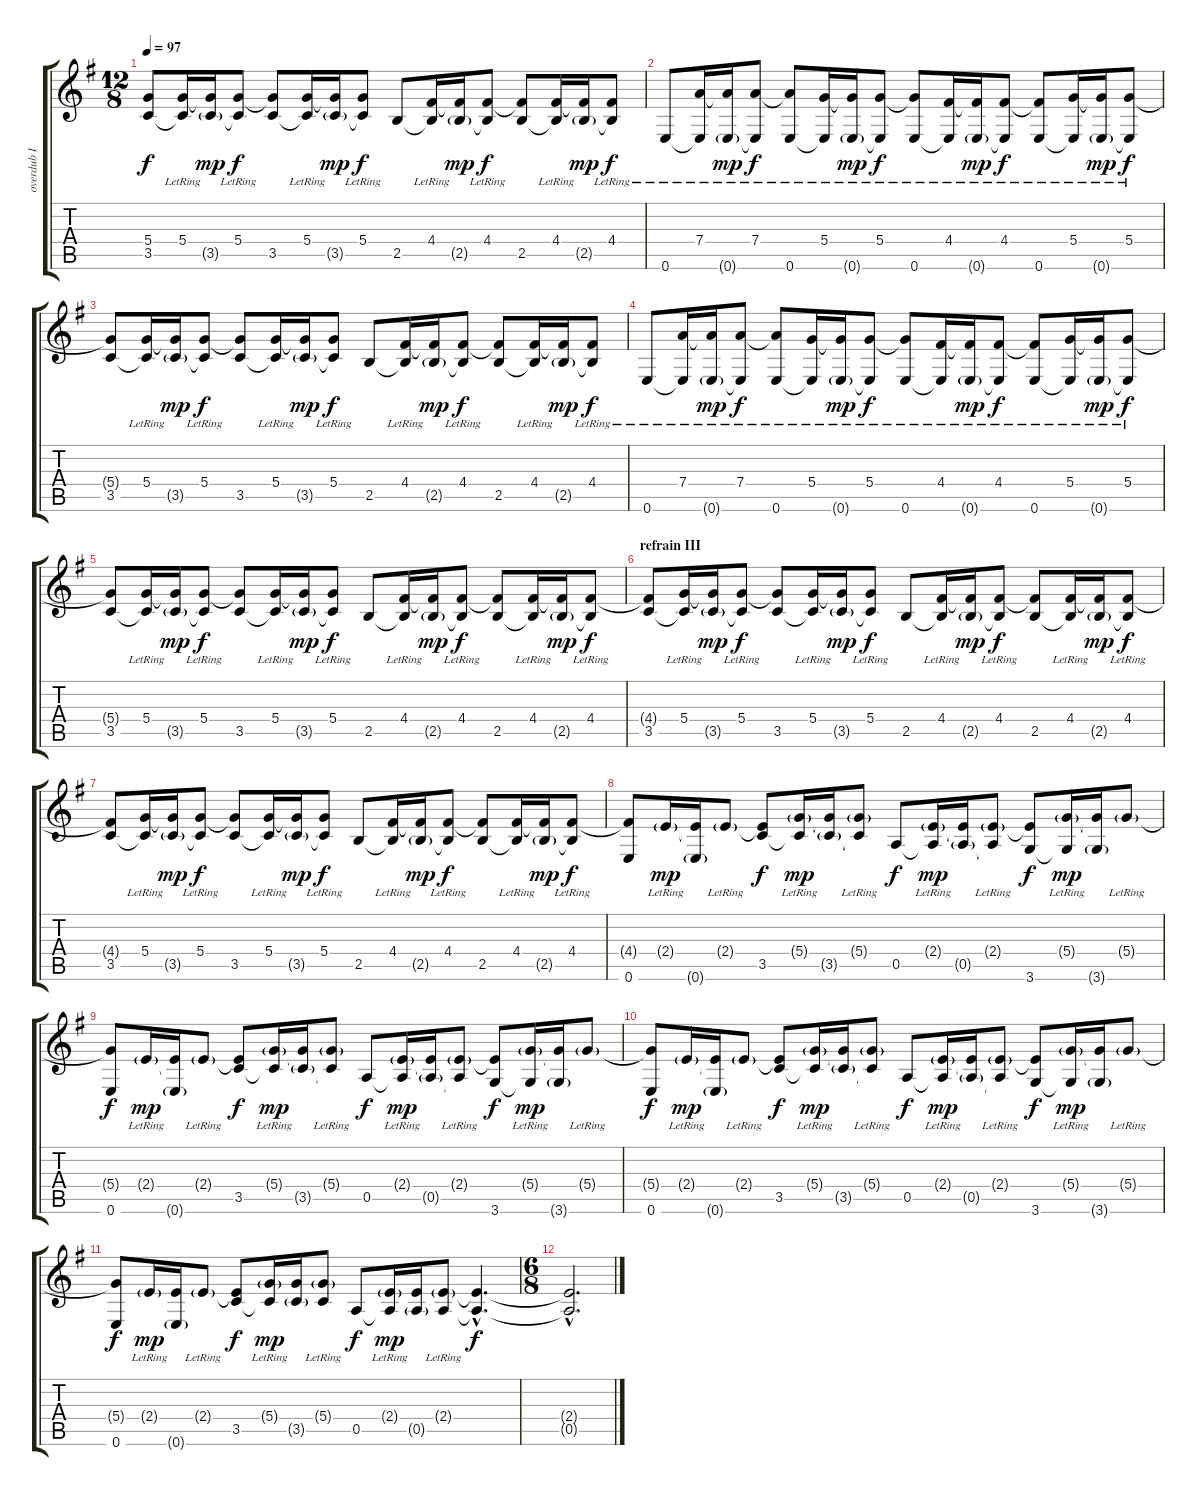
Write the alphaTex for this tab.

\track ("overdub I" "overdub I") {instrument acousticbass}
\staff {score tabs}
\tuning (E4 B3 G3 D3 A2 E2) {hide}
\ts (12 8)
\tempo 97
\clef g2
\ks g
(5.4{t} 3.5).8{dy f} (5.4{lr} 3.5{t}).16 (5.4{t} 3.5{g}).16{dy mp} (5.4{lr} 3.5{t}).8{dy f} (5.4{t} 3.5).8 (5.4{lr} 3.5{t}).16 (5.4{t} 3.5{g}).16{dy mp} (5.4{lr} 3.5{t}).8{dy f} 2.5.8 (4.4{lr} 2.5{t}).16 (4.4{t} 2.5{g}).16{dy mp} (4.4{lr} 2.5{t}).8{dy f} (4.4{t} 2.5).8 (4.4{lr} 2.5{t}).16 (4.4{t} 2.5{g}).16{dy mp} (4.4{lr} 2.5{t}).8{dy f} |
0.6{lr}.8 (7.4{lr} 0.6{t}).16 (7.4{t} 0.6{g lr}).16{dy mp} (7.4{lr} 0.6{t}).8{dy f} (7.4{t} 0.6{lr}).8 (5.4{lr} 0.6{t}).16 (5.4{t} 0.6{g lr}).16{dy mp} (5.4{lr} 0.6{t}).8{dy f} (5.4{t} 0.6{lr}).8 (4.4{lr} 0.6{t}).16 (4.4{t} 0.6{g lr}).16{dy mp} (4.4{lr} 0.6{t}).8{dy f} (4.4{t} 0.6{lr}).8 (5.4{lr} 0.6{t}).16 (5.4{t} 0.6{g lr}).16{dy mp} (5.4{lr} 0.6{t}).8{dy f} |
(5.4{t} 3.5).8 (5.4{lr} 3.5{t}).16 (5.4{t} 3.5{g}).16{dy mp} (5.4{lr} 3.5{t}).8{dy f} (5.4{t} 3.5).8 (5.4{lr} 3.5{t}).16 (5.4{t} 3.5{g}).16{dy mp} (5.4{lr} 3.5{t}).8{dy f} 2.5.8 (4.4{lr} 2.5{t}).16 (4.4{t} 2.5{g}).16{dy mp} (4.4{lr} 2.5{t}).8{dy f} (4.4{t} 2.5).8 (4.4{lr} 2.5{t}).16 (4.4{t} 2.5{g}).16{dy mp} (4.4{lr} 2.5{t}).8{dy f} |
0.6{lr}.8 (7.4{lr} 0.6{t}).16 (7.4{t} 0.6{g lr}).16{dy mp} (7.4{lr} 0.6{t}).8{dy f} (7.4{t} 0.6{lr}).8 (5.4{lr} 0.6{t}).16 (5.4{t} 0.6{g lr}).16{dy mp} (5.4{lr} 0.6{t}).8{dy f} (5.4{t} 0.6{lr}).8 (4.4{lr} 0.6{t}).16 (4.4{t} 0.6{g lr}).16{dy mp} (4.4{lr} 0.6{t}).8{dy f} (4.4{t} 0.6{lr}).8 (5.4{lr} 0.6{t}).16 (5.4{t} 0.6{g lr}).16{dy mp} (5.4{lr} 0.6{t}).8{dy f} |
(5.4{t} 3.5).8 (5.4{lr} 3.5{t}).16 (5.4{t} 3.5{g}).16{dy mp} (5.4{lr} 3.5{t}).8{dy f} (5.4{t} 3.5).8 (5.4{lr} 3.5{t}).16 (5.4{t} 3.5{g}).16{dy mp} (5.4{lr} 3.5{t}).8{dy f} 2.5.8 (4.4{lr} 2.5{t}).16 (4.4{t} 2.5{g}).16{dy mp} (4.4{lr} 2.5{t}).8{dy f} (4.4{t} 2.5).8 (4.4{lr} 2.5{t}).16 (4.4{t} 2.5{g}).16{dy mp} (4.4{lr} 2.5{t}).8{dy f} |
\section ("" "refrain III")
(4.4{t} 3.5).8 (5.4{lr} 3.5{t}).16 (5.4{t} 3.5{g}).16{dy mp} (5.4{lr} 3.5{t}).8{dy f} (5.4{t} 3.5).8 (5.4{lr} 3.5{t}).16 (5.4{t} 3.5{g}).16{dy mp} (5.4{lr} 3.5{t}).8{dy f} 2.5.8 (4.4{lr} 2.5{t}).16 (4.4{t} 2.5{g}).16{dy mp} (4.4{lr} 2.5{t}).8{dy f} (4.4{t} 2.5).8 (4.4{lr} 2.5{t}).16 (4.4{t} 2.5{g}).16{dy mp} (4.4{lr} 2.5{t}).8{dy f} |
(4.4{t} 3.5).8 (5.4{lr} 3.5{t}).16 (5.4{t} 3.5{g}).16{dy mp} (5.4{lr} 3.5{t}).8{dy f} (5.4{t} 3.5).8 (5.4{lr} 3.5{t}).16 (5.4{t} 3.5{g}).16{dy mp} (5.4{lr} 3.5{t}).8{dy f} 2.5.8 (4.4{lr} 2.5{t}).16 (4.4{t} 2.5{g}).16{dy mp} (4.4{lr} 2.5{t}).8{dy f} (4.4{t} 2.5).8 (4.4{lr} 2.5{t}).16 (4.4{t} 2.5{g}).16{dy mp} (4.4{lr} 2.5{t}).8{dy f} |
(4.4{t} 0.6).8 2.4{g lr}.16{dy mp} (2.4{t} 0.6{g}).16 2.4{g lr}.8 (2.4{t} 3.5).8{dy f} (5.4{g lr} 3.5{t}).16{dy mp} (5.4{t} 3.5{g}).16 (5.4{g lr} 3.5{t}).8 0.5.8{dy f} (2.4{g lr} 0.5{t}).16{dy mp} (2.4{t} 0.5{g}).16 (2.4{g lr} 0.5{t}).8 (2.4{t} 3.6).8{dy f} (5.4{g lr} 3.6{t}).16{dy mp} (5.4{t} 3.6{g}).16 5.4{g lr}.8 |
(5.4{t} 0.6).8{dy f} 2.4{g lr}.16{dy mp} (2.4{t} 0.6{g}).16 2.4{g lr}.8 (2.4{t} 3.5).8{dy f} (5.4{g lr} 3.5{t}).16{dy mp} (5.4{t} 3.5{g}).16 (5.4{g lr} 3.5{t}).8 0.5.8{dy f} (2.4{g lr} 0.5{t}).16{dy mp} (2.4{t} 0.5{g}).16 (2.4{g lr} 0.5{t}).8 (2.4{t} 3.6).8{dy f} (5.4{g lr} 3.6{t}).16{dy mp} (5.4{t} 3.6{g}).16 5.4{g lr}.8 |
(5.4{t} 0.6).8{dy f} 2.4{g lr}.16{dy mp} (2.4{t} 0.6{g}).16 2.4{g lr}.8 (2.4{t} 3.5).8{dy f} (5.4{g lr} 3.5{t}).16{dy mp} (5.4{t} 3.5{g}).16 (5.4{g lr} 3.5{t}).8 0.5.8{dy f} (2.4{g lr} 0.5{t}).16{dy mp} (2.4{t} 0.5{g}).16 (2.4{g lr} 0.5{t}).8 (2.4{t} 3.6).8{dy f} (5.4{g lr} 3.6{t}).16{dy mp} (5.4{t} 3.6{g}).16 5.4{g lr}.8 |
(5.4{t} 0.6).8{dy f} 2.4{g lr}.16{dy mp} (2.4{t} 0.6{g}).16 2.4{g lr}.8 (2.4{t} 3.5).8{dy f} (5.4{g lr} 3.5{t}).16{dy mp} (5.4{t} 3.5{g}).16 (5.4{g lr} 3.5{t}).8 0.5.8{dy f} (2.4{g lr} 0.5{t}).16{dy mp} (2.4{t} 0.5{g}).16 (2.4{g lr} 0.5{t}).8 (2.4{t} 0.5{hac t}).4{d dy f} |
\ts (6 8)
(2.4{hac t} 0.5{hac t}).2{d}
